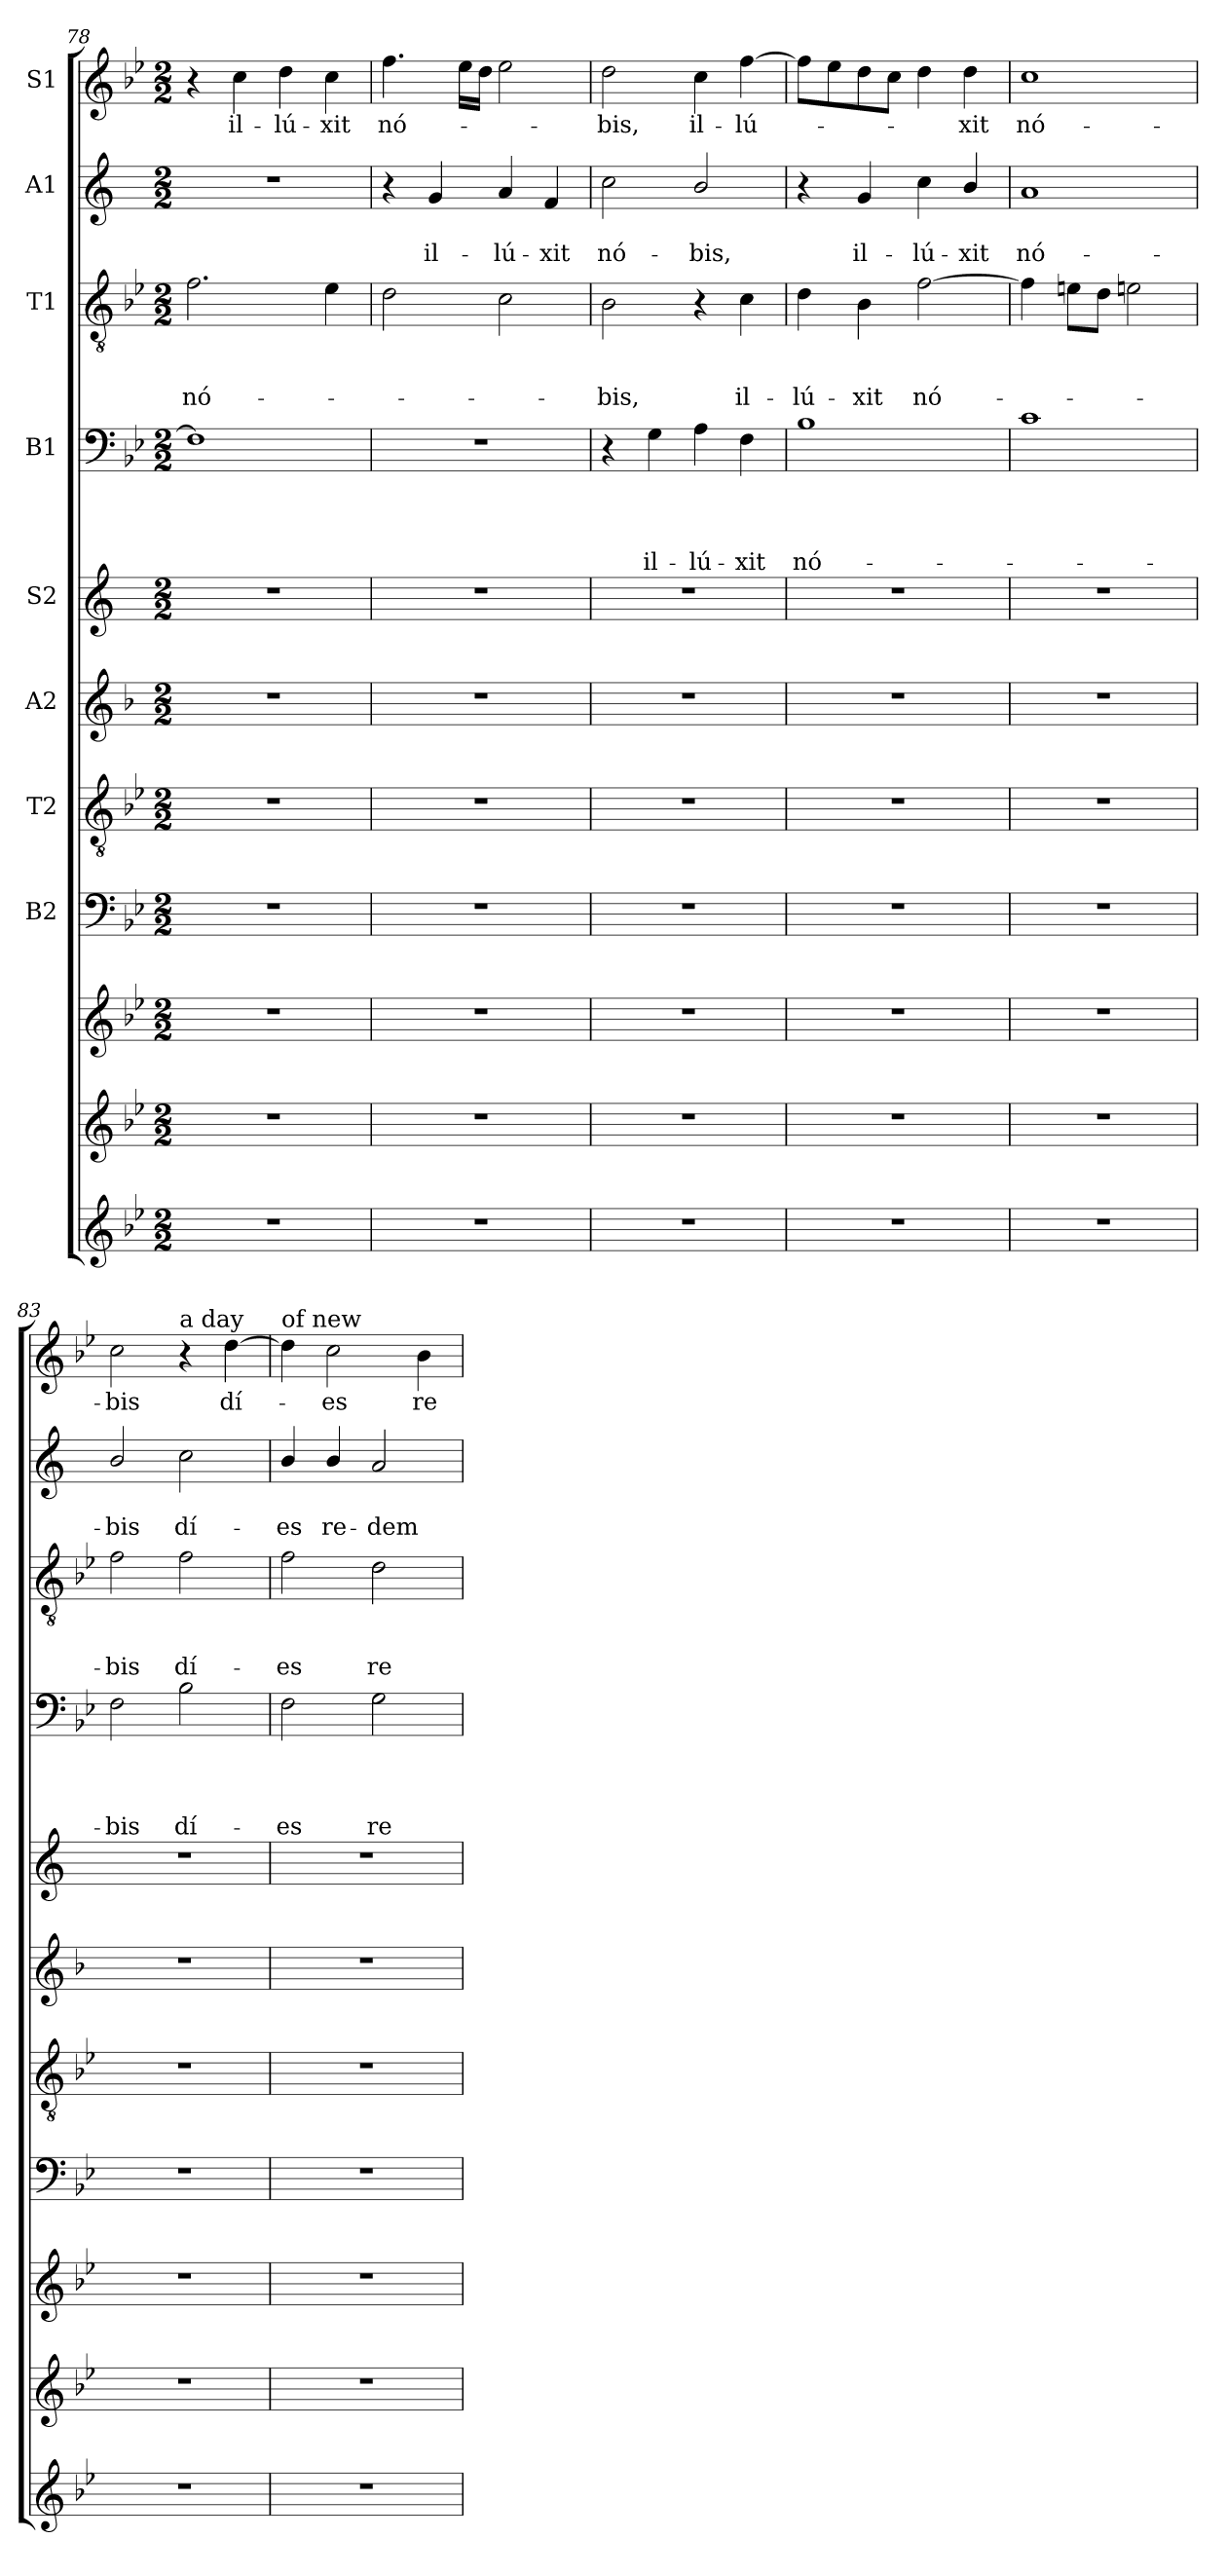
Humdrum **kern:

**kern	**kern	**kern	**kern	**kern	**kern	**kern	**kern	**text	**text	**text	**text	**kern	**text	**text	**text	**kern	**text	**text	**kern	**text
*part11	*part10	*part9	*part8	*part7	*part6	*part5	*part4	*part4	*part4	*part4	*part4	*part3	*part3	*part3	*part3	*part2	*part2	*part2	*part1	*part1
*staff11	*staff10	*staff9	*staff8	*staff7	*staff6	*staff5	*staff4	*staff4	*staff4	*staff4	*staff4	*staff3	*staff3	*staff3	*staff3	*staff2	*staff2	*staff2	*staff1	*staff1
*	*	*	*I"B2	*I"T2	*I"A2	*I"S2	*I"B1	*	*	*	*	*I"T1	*	*	*	*I"A1	*	*	*I"S1	*
*clefG2	*clefG2	*clefG2	*clefF4	*clefGv2	*clefG2	*clefG2	*clefF4	*	*	*	*	*clefGv2	*	*	*	*clefG2	*	*	*clefG2	*
*	*	*	*ITrd7c12	*ITrd8c14	*ITrd4c7	*ITrd1c2	*	*	*	*	*	*	*	*	*	*ITrd1c2	*	*	*	*
*k[b-e-]	*k[b-e-]	*k[b-e-]	*k[b-e-]	*k[b-e-]	*k[b-e-]	*k[b-e-]	*k[b-e-]	*	*	*	*	*k[b-e-]	*	*	*	*k[b-e-]	*	*	*k[b-e-]	*
*B-:	*B-:	*B-:	*B-:	*B-:	*B-:	*B-:	*B-:	*	*	*	*	*B-:	*	*	*	*B-:	*	*	*B-:	*
*M2/2	*M2/2	*M2/2	*M2/2	*M2/2	*M2/2	*M2/2	*M2/2	*	*	*	*	*M2/2	*	*	*	*M2/2	*	*	*M2/2	*
=78	=78	=78	=78	=78	=78	=78	=78	=78	=78	=78	=78	=78	=78	=78	=78	=78	=78	=78	=78	=78
!	!	!	!	!	!	!	!	!	!	!	!	!	!	!	!LO:LY:b	!	!	!	!	!
1r	1r	1r	1r	1r	1r	1r	1F]	.	.	.	.	2.f\	.	.	nó-	1r	.	.	4r	.
!	!	!	!	!	!	!	!	!	!	!	!	!	!	!	!	!	!	!	!	!LO:LY:b
.	.	.	.	.	.	.	.	.	.	.	.	.	.	.	.	.	.	.	4cc\	il-
!	!	!	!	!	!	!	!	!	!	!	!	!	!	!	!	!	!	!	!	!LO:LY:b
.	.	.	.	.	.	.	.	.	.	.	.	.	.	.	.	.	.	.	4dd\	-lú-
!	!	!	!	!	!	!	!	!	!	!	!	!	!	!	!	!	!	!	!	!LO:LY:b
.	.	.	.	.	.	.	.	.	.	.	.	4e-\	.	.	.	.	.	.	4cc\	-xit
!!LO:PB:g=z
=79	=79	=79	=79	=79	=79	=79	=79	=79	=79	=79	=79	=79	=79	=79	=79	=79	=79	=79	=79	=79
!	!	!	!	!	!	!	!	!	!	!	!	!	!	!	!	!	!	!	!	!LO:LY:b
1r	1r	1r	1r	1r	1r	1r	1r	.	.	.	.	2d\	.	.	.	4r	.	.	4.ff\	nó-
!	!	!	!	!	!	!	!	!	!	!	!	!	!	!	!	!	!	!LO:LY:b	!	!
.	.	.	.	.	.	.	.	.	.	.	.	.	.	.	.	4f/	.	il-	.	.
.	.	.	.	.	.	.	.	.	.	.	.	.	.	.	.	.	.	.	16ee-\LL	.
.	.	.	.	.	.	.	.	.	.	.	.	.	.	.	.	.	.	.	16dd\JJ	.
!	!	!	!	!	!	!	!	!	!	!	!	!	!	!	!	!	!	!LO:LY:b	!	!
.	.	.	.	.	.	.	.	.	.	.	.	2c\	.	.	.	4g/	.	-lú-	2ee-\	.
!	!	!	!	!	!	!	!	!	!	!	!	!	!	!	!	!	!	!LO:LY:b	!	!
.	.	.	.	.	.	.	.	.	.	.	.	.	.	.	.	4e-/	.	-xit	.	.
=80	=80	=80	=80	=80	=80	=80	=80	=80	=80	=80	=80	=80	=80	=80	=80	=80	=80	=80	=80	=80
!	!	!	!	!	!	!	!	!	!	!	!	!	!	!	!LO:LY:b	!	!	!LO:LY:b	!	!LO:LY:b
1r	1r	1r	1r	1r	1r	1r	4r	.	.	.	.	2B-\	.	.	-bis,	2b-\	.	nó-	2dd\	-bis,
!	!	!	!	!	!	!	!	!	!	!	!LO:LY:b	!	!	!	!	!	!	!	!	!
.	.	.	.	.	.	.	4G\	.	.	.	il-	.	.	.	.	.	.	.	.	.
!	!	!	!	!	!	!	!	!	!	!	!LO:LY:b	!	!	!	!	!	!	!LO:LY:b	!	!LO:LY:b
.	.	.	.	.	.	.	4A\	.	.	.	-lú-	4r	.	.	.	2a/	.	-bis,	4cc\	il-
!	!	!	!	!	!	!	!	!	!	!	!LO:LY:b	!	!	!	!LO:LY:b	!	!	!	!	!LO:LY:b
.	.	.	.	.	.	.	4F\	.	.	.	-xit	4c\	.	.	il-	.	.	.	[4ff\	-lú-
=81	=81	=81	=81	=81	=81	=81	=81	=81	=81	=81	=81	=81	=81	=81	=81	=81	=81	=81	=81	=81
!	!	!	!	!	!	!	!	!	!	!	!LO:LY:b	!	!	!	!LO:LY:b	!	!	!	!	!
1r	1r	1r	1r	1r	1r	1r	1B-	.	.	.	nó-	4d\	.	.	-lú-	4r	.	.	8ff\L]	.
.	.	.	.	.	.	.	.	.	.	.	.	.	.	.	.	.	.	.	8ee-\	.
!	!	!	!	!	!	!	!	!	!	!	!	!	!	!	!LO:LY:b	!	!	!LO:LY:b	!	!
.	.	.	.	.	.	.	.	.	.	.	.	4B-\	.	.	-xit	4f/	.	il-	8dd\	.
.	.	.	.	.	.	.	.	.	.	.	.	.	.	.	.	.	.	.	8cc\J	.
!	!	!	!	!	!	!	!	!	!	!	!	!	!	!	!LO:LY:b	!	!	!LO:LY:b	!	!
.	.	.	.	.	.	.	.	.	.	.	.	[2f\	.	.	nó-	4b-\	.	-lú-	4dd\	.
!	!	!	!	!	!	!	!	!	!	!	!	!	!	!	!	!	!	!LO:LY:b	!	!LO:LY:b
.	.	.	.	.	.	.	.	.	.	.	.	.	.	.	.	4a/	.	-xit	4dd\	-xit
=82	=82	=82	=82	=82	=82	=82	=82	=82	=82	=82	=82	=82	=82	=82	=82	=82	=82	=82	=82	=82
!	!	!	!	!	!	!	!	!	!	!	!	!	!	!	!	!	!	!LO:LY:b	!	!LO:LY:b
1r	1r	1r	1r	1r	1r	1r	1c	.	.	.	.	4f\]	.	.	.	1g	.	nó-	1cc	nó-
.	.	.	.	.	.	.	.	.	.	.	.	8eni\L	.	.	.	.	.	.	.	.
.	.	.	.	.	.	.	.	.	.	.	.	8d\J	.	.	.	.	.	.	.	.
.	.	.	.	.	.	.	.	.	.	.	.	2en\	.	.	.	.	.	.	.	.
=83	=83	=83	=83	=83	=83	=83	=83	=83	=83	=83	=83	=83	=83	=83	=83	=83	=83	=83	=83	=83
!	!	!	!	!	!	!	!	!	!	!	!LO:LY:b	!	!	!	!LO:LY:b	!	!	!LO:LY:b	!	!LO:LY:b
1r	1r	1r	1r	1r	1r	1r	2F\	.	.	.	-bis	2f\	.	.	-bis	2a/	.	-bis	2cc\	-bis
!	!	!	!	!	!	!	!	!	!	!	!	!	!	!	!	!	!	!	!LO:TX:a:t=a day	!
!	!	!	!	!	!	!	!	!	!	!	!LO:LY:b	!	!	!	!LO:LY:b	!	!	!LO:LY:b	!	!
.	.	.	.	.	.	.	2B-\	.	.	.	dí-	2f\	.	.	dí-	2b-\	.	dí-	4r	.
!	!	!	!	!	!	!	!	!	!	!	!	!	!	!	!	!	!	!	!	!LO:LY:b
.	.	.	.	.	.	.	.	.	.	.	.	.	.	.	.	.	.	.	[4dd\	dí-
=84	=84	=84	=84	=84	=84	=84	=84	=84	=84	=84	=84	=84	=84	=84	=84	=84	=84	=84	=84	=84
!	!	!	!	!	!	!	!	!	!	!	!	!	!	!	!	!	!	!	!LO:TX:a:t=of new	!
!	!	!	!	!	!	!	!	!	!	!	!LO:LY:b	!	!	!	!LO:LY:b	!	!	!LO:LY:b	!	!
1r	1r	1r	1r	1r	1r	1r	2F\	.	.	.	-es	2f\	.	.	-es	4a/	.	-es	4dd\]	.
!	!	!	!	!	!	!	!	!	!	!	!	!	!	!	!	!	!	!LO:LY:b	!	!LO:LY:b
.	.	.	.	.	.	.	.	.	.	.	.	.	.	.	.	4a/	.	re-	2cc\	-es
!	!	!	!	!	!	!	!	!	!	!	!LO:LY:b	!	!	!	!LO:LY:b	!	!	!LO:LY:b	!	!
.	.	.	.	.	.	.	2G\	.	.	.	re-	2d\	.	.	re-	2g/	.	-dem-	.	.
!	!	!	!	!	!	!	!	!	!	!	!	!	!	!	!	!	!	!	!	!LO:LY:b
.	.	.	.	.	.	.	.	.	.	.	.	.	.	.	.	.	.	.	4b-\	re-
=	=	=	=	=	=	=	=	=	=	=	=	=	=	=	=	=	=	=	=	=
*-	*-	*-	*-	*-	*-	*-	*-	*-	*-	*-	*-	*-	*-	*-	*-	*-	*-	*-	*-	*-
